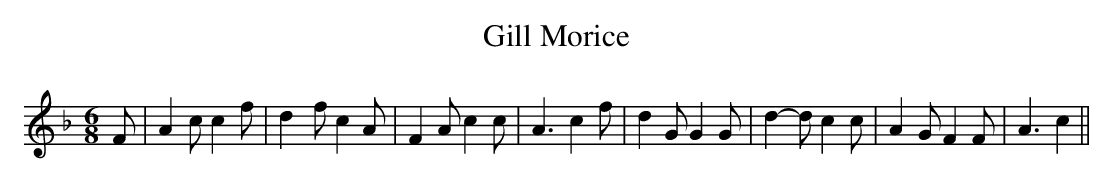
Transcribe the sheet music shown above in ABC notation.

X:1
T:Gill Morice
M:6/8
L:1/4
K:F
 F/2| A c/2 c f/2| d- f/2 c A/2| F A/2 c c/2| A3/2 c f/2| d G/2 G G/2|\
 d- d/2 c c/2| A G/2 F F/2| A3/2 c||
